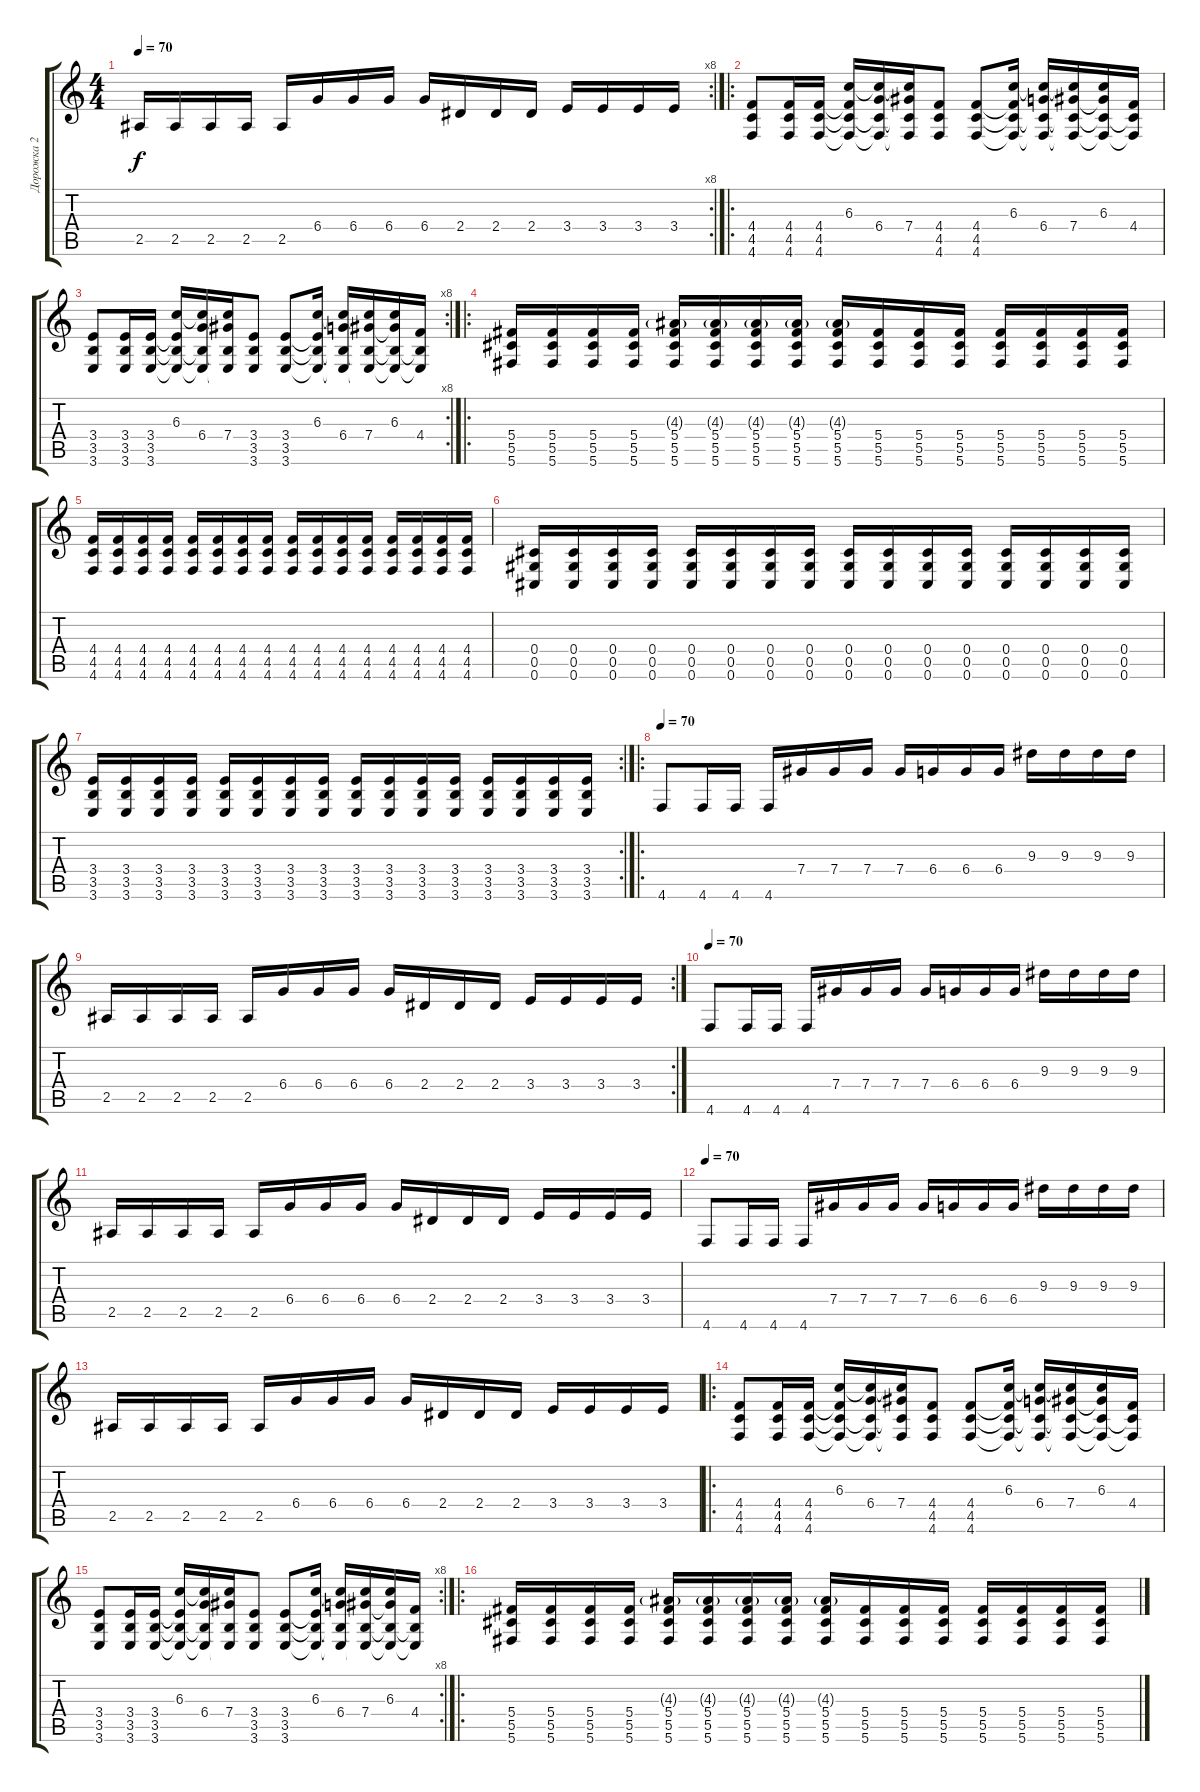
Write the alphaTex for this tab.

\track ("Дорожка 2" "Дорожка 2") {instrument overdrivenguitar}
\staff {score tabs}
\tuning (Eb4 Bb3 Gb3 Db3 Ab2 Db2) {hide}
\rc 8
\ts (4 4)
\tempo 70
\clef g2
\ks c
2.5.16{dy f} 2.5.16 2.5.16 2.5.16 2.5.16 6.4.16 6.4.16 6.4.16 6.4.16 2.4.16 2.4.16 2.4.16 3.4.16 3.4.16 3.4.16 3.4.16 |
\ro
(4.4 4.5 4.6).8 (4.4 4.5 4.6).16 (4.4 4.5 4.6).16 (6.3 4.4{t} 4.5{t} 4.6{t}).16 (6.3{t} 6.4 4.5{t} 4.6{t}).16 (6.3{t} 7.4 4.5{t} 4.6{t}).16 (4.4 4.5 4.6).8 (4.4 4.5 4.6).8 (6.3 4.4{t} 4.5{t} 4.6{t}).16 (6.3{t} 6.4 4.5{t} 4.6{t}).16 (6.3{t} 7.4 4.5{t} 4.6{t}).16 (6.3 7.4{t} 4.5{t} 4.6{t}).16 (4.4 4.5{t} 4.6{t}).16 |
\rc 8
(3.4 3.5 3.6).8 (3.4 3.5 3.6).16 (3.4 3.5 3.6).16 (6.3 3.4{t} 3.5{t} 3.6{t}).16 (6.3{t} 6.4 3.5{t} 3.6{t}).16 (6.3{t} 7.4 3.5{t} 3.6{t}).16 (3.4 3.5 3.6).8 (3.4 3.5 3.6).8 (6.3 3.4{t} 3.5{t} 3.6{t}).16 (6.3{t} 6.4 3.5{t} 3.6{t}).16 (6.3{t} 7.4 3.5{t} 3.6{t}).16 (6.3 7.4{t} 3.5{t} 3.6{t}).16 (4.4 3.5{t} 3.6{t}).16 |
\ro
(5.4 5.5 5.6).16 (5.4 5.5 5.6).16 (5.4 5.5 5.6).16 (5.4 5.5 5.6).16 (4.3{g} 5.4 5.5 5.6).16 (4.3{g} 5.4 5.5 5.6).16 (4.3{g} 5.4 5.5 5.6).16 (4.3{g} 5.4 5.5 5.6).16 (4.3{g} 5.4 5.5 5.6).16 (5.4 5.5 5.6).16 (5.4 5.5 5.6).16 (5.4 5.5 5.6).16 (5.4 5.5 5.6).16 (5.4 5.5 5.6).16 (5.4 5.5 5.6).16 (5.4 5.5 5.6).16 |
(4.4 4.5 4.6).16 (4.4 4.5 4.6).16 (4.4 4.5 4.6).16 (4.4 4.5 4.6).16 (4.4 4.5 4.6).16 (4.4 4.5 4.6).16 (4.4 4.5 4.6).16 (4.4 4.5 4.6).16 (4.4 4.5 4.6).16 (4.4 4.5 4.6).16 (4.4 4.5 4.6).16 (4.4 4.5 4.6).16 (4.4 4.5 4.6).16 (4.4 4.5 4.6).16 (4.4 4.5 4.6).16 (4.4 4.5 4.6).16 |
(0.4 0.5 0.6).16 (0.4 0.5 0.6).16 (0.4 0.5 0.6).16 (0.4 0.5 0.6).16 (0.4 0.5 0.6).16 (0.4 0.5 0.6).16 (0.4 0.5 0.6).16 (0.4 0.5 0.6).16 (0.4 0.5 0.6).16 (0.4 0.5 0.6).16 (0.4 0.5 0.6).16 (0.4 0.5 0.6).16 (0.4 0.5 0.6).16 (0.4 0.5 0.6).16 (0.4 0.5 0.6).16 (0.4 0.5 0.6).16 |
\rc 2
(3.4 3.5 3.6).16 (3.4 3.5 3.6).16 (3.4 3.5 3.6).16 (3.4 3.5 3.6).16 (3.4 3.5 3.6).16 (3.4 3.5 3.6).16 (3.4 3.5 3.6).16 (3.4 3.5 3.6).16 (3.4 3.5 3.6).16 (3.4 3.5 3.6).16 (3.4 3.5 3.6).16 (3.4 3.5 3.6).16 (3.4 3.5 3.6).16 (3.4 3.5 3.6).16 (3.4 3.5 3.6).16 (3.4 3.5 3.6).16 |
\ro
\tempo 70
4.6.8{volume 12} 4.6.16 4.6.16 4.6.16 7.4.16 7.4.16 7.4.16 7.4.16 6.4.16 6.4.16 6.4.16 9.3.16 9.3.16 9.3.16 9.3.16 |
\rc 2
2.5.16 2.5.16 2.5.16 2.5.16 2.5.16 6.4.16 6.4.16 6.4.16 6.4.16 2.4.16 2.4.16 2.4.16 3.4.16 3.4.16 3.4.16 3.4.16 |
\tempo 70
4.6.8{volume 16} 4.6.16 4.6.16 4.6.16 7.4.16 7.4.16 7.4.16 7.4.16 6.4.16 6.4.16 6.4.16 9.3.16 9.3.16 9.3.16 9.3.16 |
2.5.16 2.5.16 2.5.16 2.5.16 2.5.16 6.4.16 6.4.16 6.4.16 6.4.16 2.4.16 2.4.16 2.4.16 3.4.16 3.4.16 3.4.16 3.4.16 |
\tempo 70
4.6.8{volume 16} 4.6.16 4.6.16 4.6.16 7.4.16 7.4.16 7.4.16 7.4.16 6.4.16 6.4.16 6.4.16 9.3.16 9.3.16 9.3.16 9.3.16 |
2.5.16 2.5.16 2.5.16 2.5.16 2.5.16 6.4.16 6.4.16 6.4.16 6.4.16 2.4.16 2.4.16 2.4.16 3.4.16 3.4.16 3.4.16 3.4.16 |
\ro
(4.4 4.5 4.6).8 (4.4 4.5 4.6).16 (4.4 4.5 4.6).16 (6.3 4.4{t} 4.5{t} 4.6{t}).16 (6.3{t} 6.4 4.5{t} 4.6{t}).16 (6.3{t} 7.4 4.5{t} 4.6{t}).16 (4.4 4.5 4.6).8 (4.4 4.5 4.6).8 (6.3 4.4{t} 4.5{t} 4.6{t}).16 (6.3{t} 6.4 4.5{t} 4.6{t}).16 (6.3{t} 7.4 4.5{t} 4.6{t}).16 (6.3 7.4{t} 4.5{t} 4.6{t}).16 (4.4 4.5{t} 4.6{t}).16 |
\rc 8
(3.4 3.5 3.6).8 (3.4 3.5 3.6).16 (3.4 3.5 3.6).16 (6.3 3.4{t} 3.5{t} 3.6{t}).16 (6.3{t} 6.4 3.5{t} 3.6{t}).16 (6.3{t} 7.4 3.5{t} 3.6{t}).16 (3.4 3.5 3.6).8 (3.4 3.5 3.6).8 (6.3 3.4{t} 3.5{t} 3.6{t}).16 (6.3{t} 6.4 3.5{t} 3.6{t}).16 (6.3{t} 7.4 3.5{t} 3.6{t}).16 (6.3 7.4{t} 3.5{t} 3.6{t}).16 (4.4 3.5{t} 3.6{t}).16 |
\ro
(5.4 5.5 5.6).16 (5.4 5.5 5.6).16 (5.4 5.5 5.6).16 (5.4 5.5 5.6).16 (4.3{g} 5.4 5.5 5.6).16 (4.3{g} 5.4 5.5 5.6).16 (4.3{g} 5.4 5.5 5.6).16 (4.3{g} 5.4 5.5 5.6).16 (4.3{g} 5.4 5.5 5.6).16 (5.4 5.5 5.6).16 (5.4 5.5 5.6).16 (5.4 5.5 5.6).16 (5.4 5.5 5.6).16 (5.4 5.5 5.6).16 (5.4 5.5 5.6).16 (5.4 5.5 5.6).16
